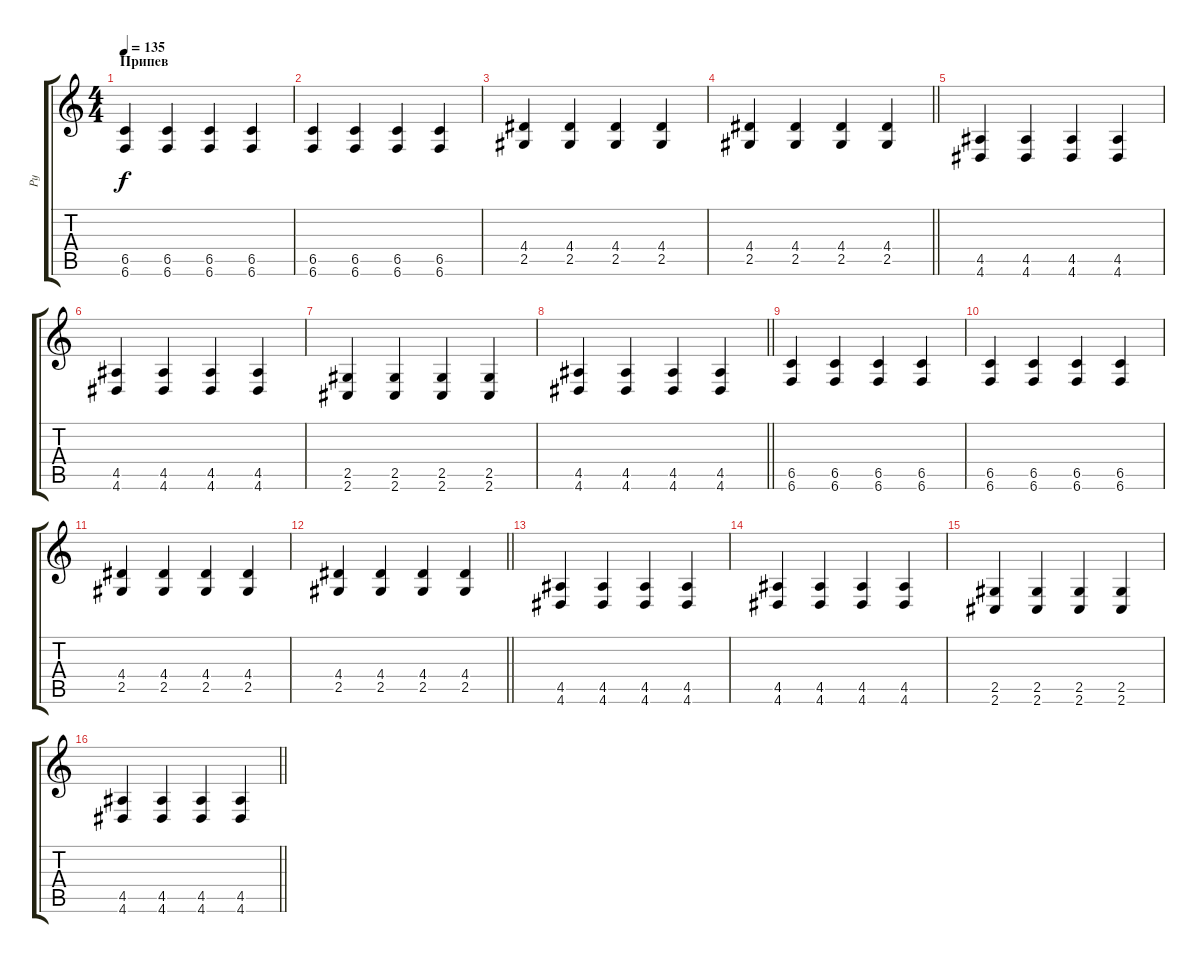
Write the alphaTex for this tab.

\track ("Ру" "Ру") {instrument distortionguitar}
\staff {score tabs}
\tuning (Db4 Ab3 E3 B2 Gb2 B1) {hide}
\ts (4 4)
\section ("" "Припев")
\tempo 135
\clef g2
\ks c
(6.5 6.6).4{dy f} (6.5 6.6).4 (6.5 6.6).4 (6.5 6.6).4 |
(6.5 6.6).4 (6.5 6.6).4 (6.5 6.6).4 (6.5 6.6).4 |
(4.4 2.5).4 (4.4 2.5).4 (4.4 2.5).4 (4.4 2.5).4 |
\barLineRight lightlight
(4.4 2.5).4 (4.4 2.5).4 (4.4 2.5).4 (4.4 2.5).4 |
(4.5 4.6).4 (4.5 4.6).4 (4.5 4.6).4 (4.5 4.6).4 |
(4.5 4.6).4 (4.5 4.6).4 (4.5 4.6).4 (4.5 4.6).4 |
(2.5 2.6).4 (2.5 2.6).4 (2.5 2.6).4 (2.5 2.6).4 |
\barLineRight lightlight
(4.5 4.6).4 (4.5 4.6).4 (4.5 4.6).4 (4.5 4.6).4 |
(6.5 6.6).4 (6.5 6.6).4 (6.5 6.6).4 (6.5 6.6).4 |
(6.5 6.6).4 (6.5 6.6).4 (6.5 6.6).4 (6.5 6.6).4 |
(4.4 2.5).4 (4.4 2.5).4 (4.4 2.5).4 (4.4 2.5).4 |
\barLineRight lightlight
(4.4 2.5).4 (4.4 2.5).4 (4.4 2.5).4 (4.4 2.5).4 |
(4.5 4.6).4 (4.5 4.6).4 (4.5 4.6).4 (4.5 4.6).4 |
(4.5 4.6).4 (4.5 4.6).4 (4.5 4.6).4 (4.5 4.6).4 |
(2.5 2.6).4 (2.5 2.6).4 (2.5 2.6).4 (2.5 2.6).4 |
\barLineRight lightlight
(4.5 4.6).4 (4.5 4.6).4 (4.5 4.6).4 (4.5 4.6).4
